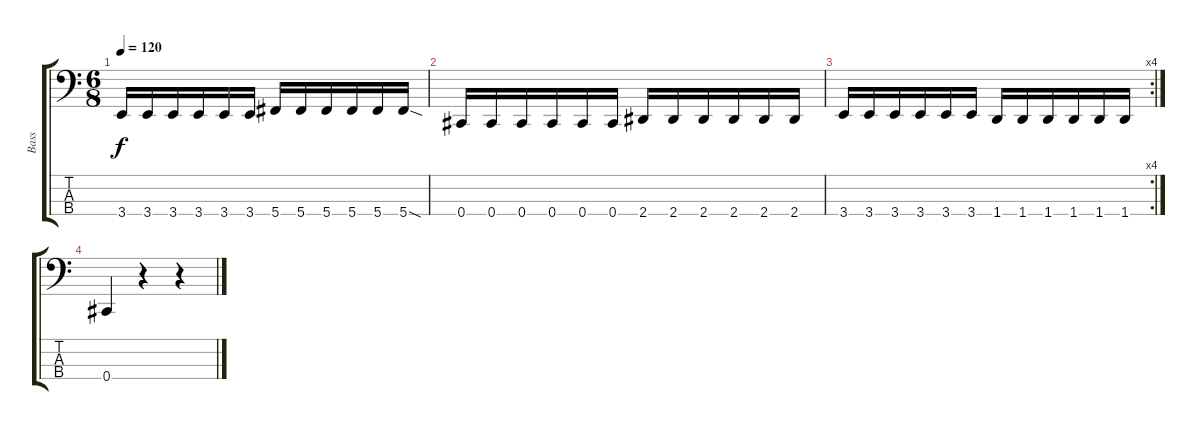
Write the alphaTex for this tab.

\track ("Bass" "Bass") {instrument electricbassfinger}
\staff {score tabs}
\tuning (Gb2 Db2 Ab1 Db1) {hide}
\ts (6 8)
\tempo 120
\clef f4
\ks c
3.4.16{dy f} 3.4.16 3.4.16 3.4.16 3.4.16 3.4.16 5.4.16 5.4.16 5.4.16 5.4.16 5.4.16 5.4{sod}.16 |
0.4.16 0.4.16 0.4.16 0.4.16 0.4.16 0.4.16 2.4.16 2.4.16 2.4.16 2.4.16 2.4.16 2.4.16 |
\rc 4
3.4.16 3.4.16 3.4.16 3.4.16 3.4.16 3.4.16 1.4.16 1.4.16 1.4.16 1.4.16 1.4.16 1.4.16 |
0.4.4 r.4 r.4
